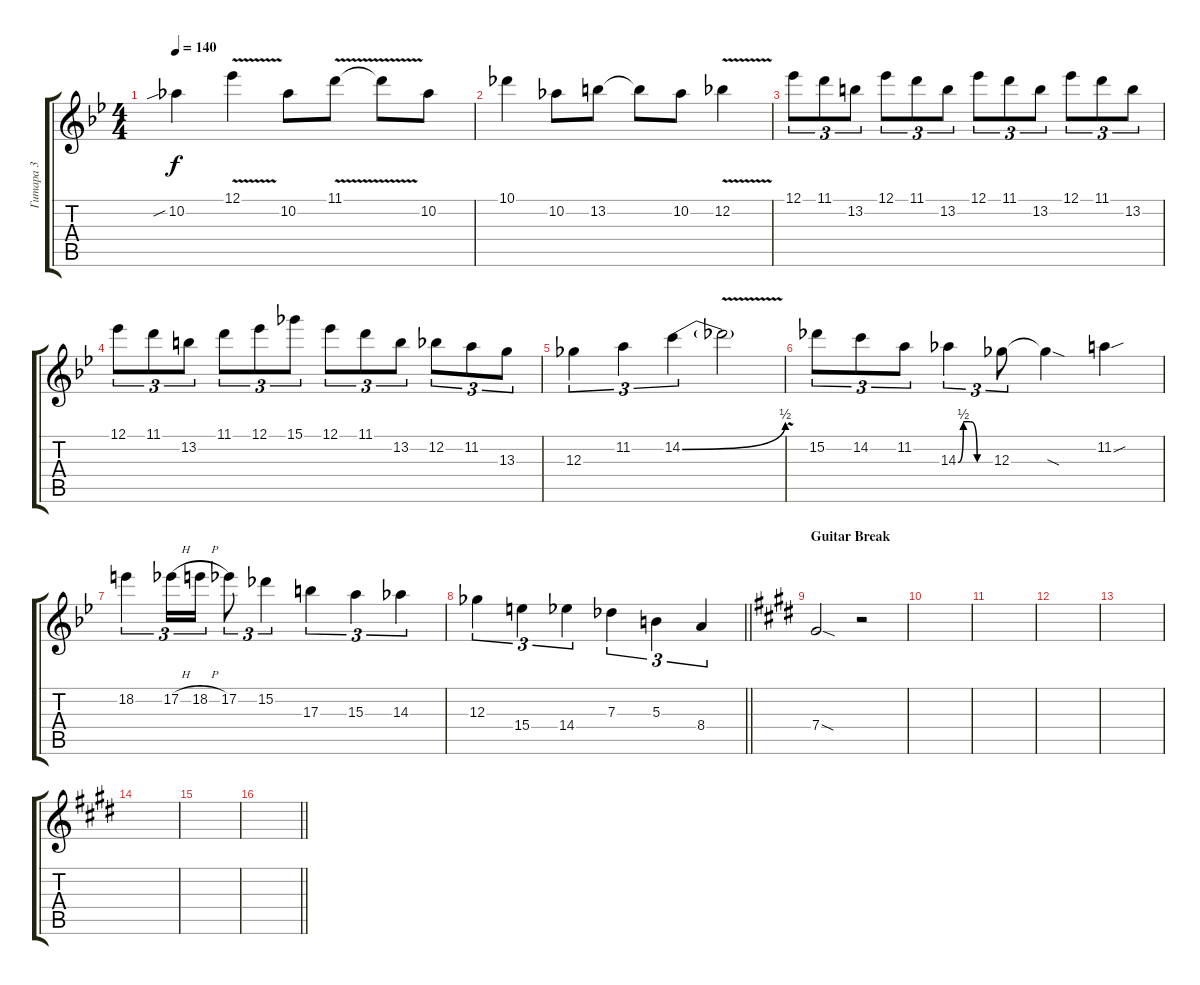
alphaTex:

\track ("Гитара 3" "Гитара 3") {instrument distortionguitar}
\staff {score tabs}
\tuning (Eb4 Bb3 Gb3 Db3 Ab2 Eb2) {hide}
\ts (4 4)
\tempo 140
\clef g2
\ks gminor
10.2{sib}.4{dy f} 12.1{v}.4 10.2.8 11.1{v}.8 11.1{t}.8 10.2.8 |
10.1.4 10.2.8 13.2.8 13.2{t}.8 10.2.8 12.2{v}.4 |
12.1.8{tu (3 2)} 11.1.8{tu (3 2)} 13.2.8{tu (3 2)} 12.1.8{tu (3 2)} 11.1.8{tu (3 2)} 13.2.8{tu (3 2)} 12.1.8{tu (3 2)} 11.1.8{tu (3 2)} 13.2.8{tu (3 2)} 12.1.8{tu (3 2)} 11.1.8{tu (3 2)} 13.2.8{tu (3 2)} |
12.1.8{tu (3 2)} 11.1.8{tu (3 2)} 13.2.8{tu (3 2)} 11.1.8{tu (3 2)} 12.1.8{tu (3 2)} 15.1.8{tu (3 2)} 12.1.8{tu (3 2)} 11.1.8{tu (3 2)} 13.2.8{tu (3 2)} 12.2.8{tu (3 2)} 11.2.8{tu (3 2)} 13.3.8{tu (3 2)} |
12.3.4{tu (3 2)} 11.2.4{tu (3 2)} 14.2{be (bend 0 0 60 2)}.4{tu (3 2)} 14.2{v t}.2 |
15.2.8{tu (3 2)} 14.2.8{tu (3 2)} 11.2.8{tu (3 2)} 14.3{be (custom 0 0 10 2 23 2 36 0 60 0)}.4{tu (3 2)} 12.3.8{tu (3 2)} 12.3{sod t}.4 11.2{sou}.4 |
18.2.4{tu (3 2)} 17.2{h}.16{tu (3 2)} 18.2{h}.16{tu (3 2)} 17.2.8{tu (3 2)} 15.2.4{tu (3 2)} 17.3.4{tu (3 2)} 15.3.4{tu (3 2)} 14.3.4{tu (3 2)} |
\barLineRight lightlight
12.3.4{tu (3 2)} 15.4.4{tu (3 2)} 14.4.4{tu (3 2)} 7.3.4{tu (3 2)} 5.3.4{tu (3 2)} 8.4.4{tu (3 2)} |
\section ("" "Guitar Break")
\ks c#minor
7.4{sod}.2{volume 8} r.2 |
|
|
|
|
|
|
\barLineRight lightlight
